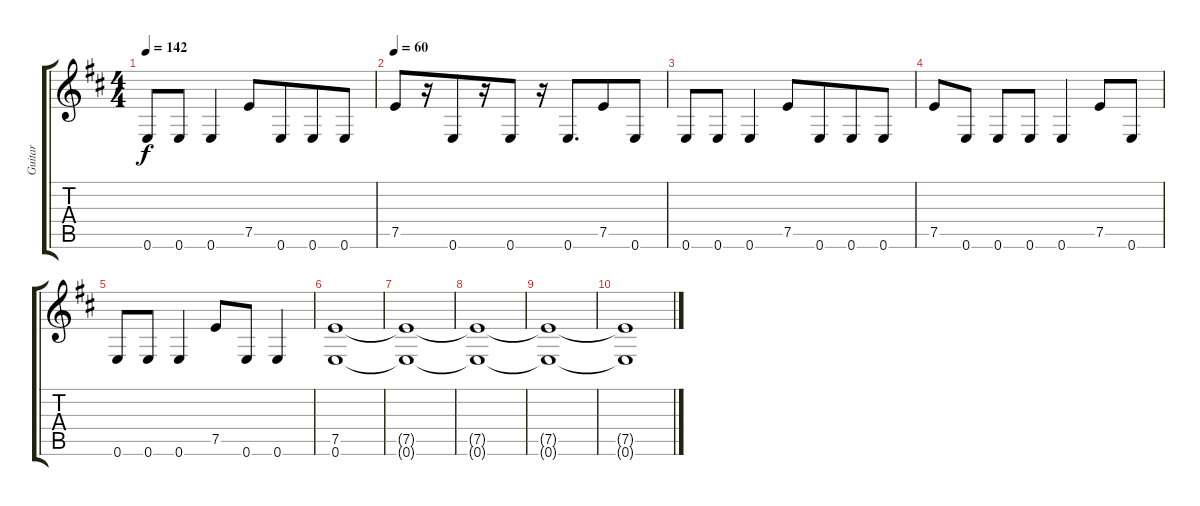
\track ("Guitar" "Guitar") {instrument electricguitarclean}
\staff {score tabs}
\tuning (E4 B3 G3 D3 A2 E2) {hide}
\ts (4 4)
\tempo 142
\clef g2
\ks d
0.6.8{dy f beam merge} 0.6.8{beam merge} 0.6.4 7.5.8 0.6.8{beam merge} 0.6.8 0.6.8 |
\tempo 60
7.5.8 r.16 0.6.8{beam merge} r.16{beam merge} 0.6.8 r.16{beam merge} 0.6.8{d beam merge} 7.5.8{beam merge} 0.6.8 |
0.6.8{beam merge} 0.6.8{beam merge} 0.6.4 7.5.8 0.6.8{beam merge} 0.6.8 0.6.8 |
7.5.8 0.6.8 0.6.8 0.6.8 0.6.4{beam merge} 7.5.8{beam merge} 0.6.8 |
0.6.8{beam merge} 0.6.8{beam merge} 0.6.4 7.5.8 0.6.8{beam merge} 0.6.4 |
(7.5 0.6).1 |
(7.5{t} 0.6{t}).1{volume 0} |
(7.5{t} 0.6{t}).1 |
(7.5{t} 0.6{t}).1 |
(7.5{t} 0.6{t}).1
